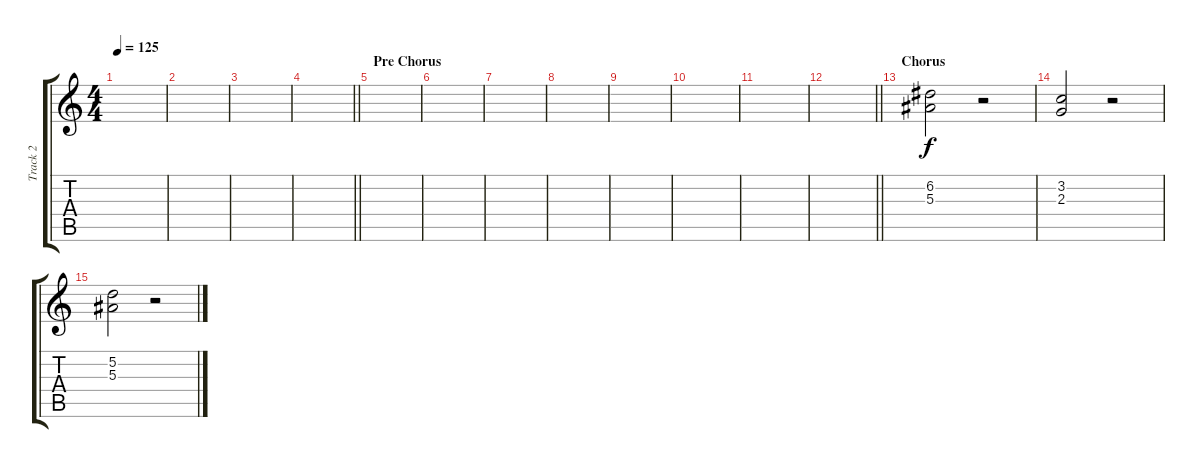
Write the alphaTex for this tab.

\track ("Track 2" "Track 2") {instrument distortionguitar}
\staff {score tabs}
\tuning (D4 A3 F3 C3 G2 C2) {hide}
\ts (4 4)
\tempo 125
\clef g2
\ks c
|
|
|
\barLineRight lightlight
|
\section ("" "Pre Chorus")
|
|
|
|
|
|
|
\barLineRight lightlight
|
\section ("" "Chorus")
(6.2 5.3).2 r.2 |
(3.2 2.3).2 r.2 |
(5.2 5.3).2 r.2
